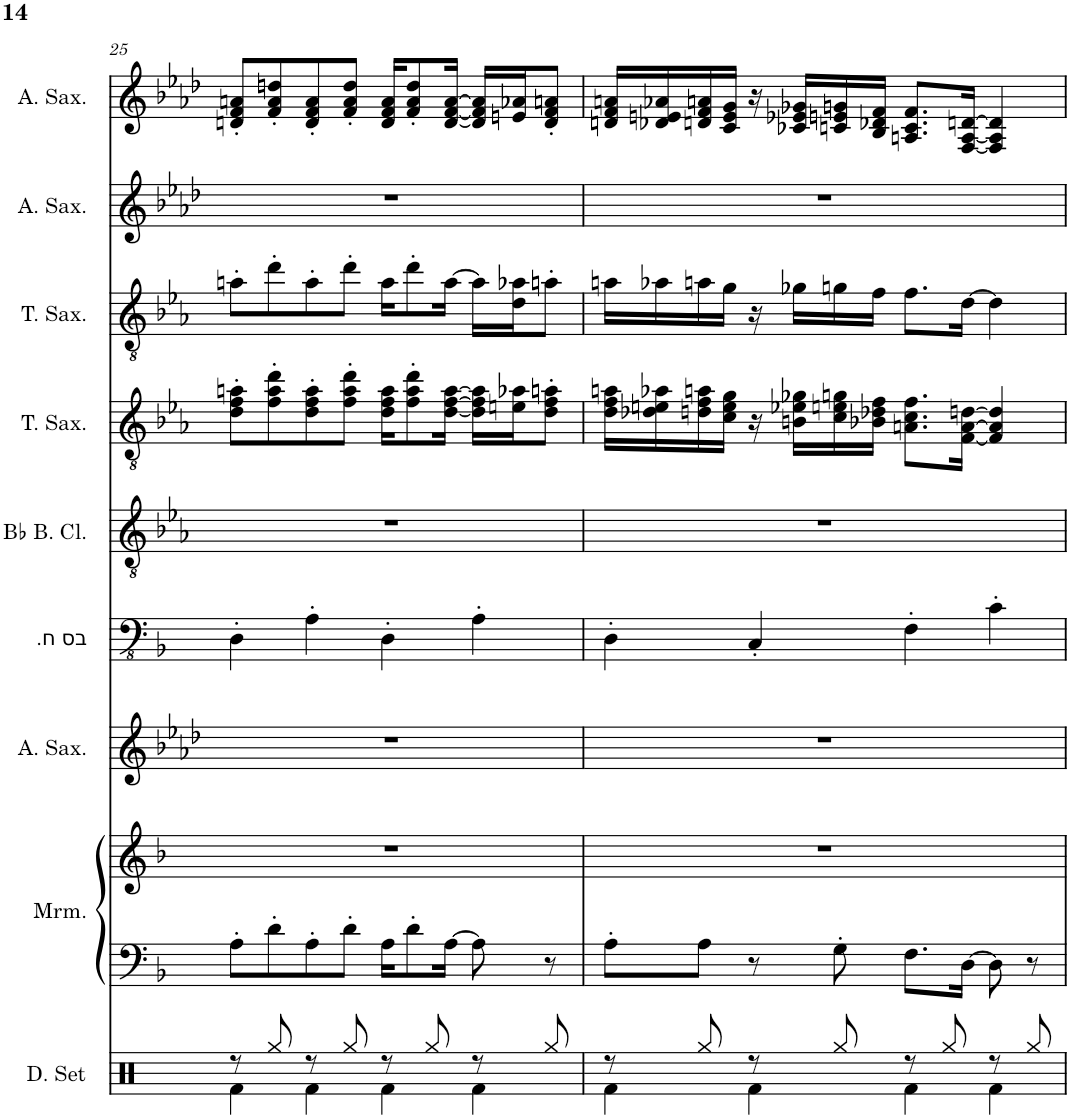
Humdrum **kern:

**kern	**kern	**kern	**kern	**kern	**kern	**kern	**kern	**kern	**kern
*part9	*part8	*part8	*part7	*part6	*part5	*part4	*part3	*part2	*part1
*staff10	*staff9	*staff8	*staff7	*staff6	*staff5	*staff4	*staff3	*staff2	*staff1
*I"מערכת תופים, Drums	*I"מרימבה (חמשה כפולה), Marimba	*	*I"סקסופון אלט, Alto 3	*I"בס חשמלית, finger Bass	*I"Bb Bass Clarinet, Clarinet	*I"סקסופון טנור, Tenor 2	*I"סקסופון טנור, Tenor 2	*I"סקסופון אלט, Alto 2	*I"סקסופון אלט, Alto 1
*	*I'Mrm.	*	*	*	*I'Bb B. Cl.	*	*	*	*
!!LO:PB:g=z
*clefX	*clefF4	*clefG2	*clefG2	*clefFv4	*clefGv2	*clefGv2	*clefGv2	*clefG2	*clefG2
*	*	*	*ITrd5c9	*	*ITrd8c14	*ITrd8c14	*ITrd8c14	*ITrd5c9	*ITrd5c9
*k[]	*k[b-]	*k[b-]	*k[b-e-a-d-]	*k[b-]	*k[b-e-a-]	*k[b-e-a-]	*k[b-e-a-]	*k[b-e-a-d-]	*k[b-e-a-d-]
*M4/4	*M4/4	*M4/4	*M4/4	*M4/4	*M4/4	*M4/4	*M4/4	*M4/4	*M4/4
=25	=25	=25	=25	=25	=25	=25	=25	=25	=25
*^	*	*	*	*	*	*	*	*	*
8r	4Rf\	8A'\L	1r	1r	4DD'\	1r	8d\' 8f\' 8an\'L	8an'\L	1r	8dn/' 8f/' 8an/'L
8Rgg/	.	8d'\	.	.	.	.	8f\' 8a\' 8dd\'	8dd'\	.	8f/' 8a/' 8ddn/'
8r	4Rf\	8A'\	.	.	4AA'\	.	8d\' 8f\' 8a\'	8a'\	.	8d/' 8f/' 8a/'
8Rgg/	.	8d'\J	.	.	.	.	8f\' 8a\' 8dd\'J	8dd'\J	.	8f/' 8a/' 8dd/'J
8r	4Rf\	16A\KL	.	.	4DD'\	.	16d\ 16f\ 16a\KL	16a\KL	.	16d/ 16f/ 16a/KL
.	.	8d'\	.	.	.	.	8f\' 8a\' 8dd\'	8dd'\	.	8f/' 8a/' 8dd/'
8Rgg/	.	.	.	.	.	.	.	.	.	.
.	.	[16A\Jk	.	.	.	.	[16d\ [16f\ [16a\Jk	[16a\Jk	.	[16d/ [16f/ [16a/Jk
8r	4Rf\	8A\]	.	.	4AA'\	.	16d\] 16f\] 16a\]LL	16a\LL]	.	16d/] 16f/] 16a/]LL
.	.	.	.	.	.	.	16en\ 16a-X\J	16d\ 16a-X\J	.	16en/ 16a-X/J
8Rgg/	.	8r	.	.	.	.	8d\' 8f\' 8an\'J	8an'\J	.	8d/' 8f/' 8an/'J
=26	=26	=26	=26	=26	=26	=26	=26	=26	=26	=26
8r	4Rf\	8A'\L	1r	1r	4DD'\	1r	16d\ 16f\ 16an\LL	16an\LL	1r	16dn/ 16f/ 16an/LL
.	.	.	.	.	.	.	16d-X\ 16en\ 16a-X\	16a-X\	.	16d-X/ 16en/ 16a-X/
8Rgg/	.	8A\J	.	.	.	.	16dn\ 16f\ 16an\	16an\	.	16dn/ 16f/ 16an/
.	.	.	.	.	.	.	16c\ 16e\ 16g\JJ	16g\JJ	.	16c/ 16e/ 16g/JJ
8r	4Rf\	8r	.	.	4CC'/	.	16r	16r	.	16r
.	.	.	.	.	.	.	16Bn\ 16e-X\ 16g-X\LL	16g-X\LL	.	16c-X/ 16e-X/ 16g-X/LL
8Rgg/	.	8G'\	.	.	.	.	16c\ 16en\ 16gn\	16gn\	.	16cn/ 16en/ 16gn/
.	.	.	.	.	.	.	16B-X\ 16d-X\ 16f\JJ	16f\JJ	.	16B-/ 16d-X/ 16f/JJ
8r	4Rf\	8.F\L	.	.	4FF'\	.	8.An\ 8.c\ 8.f\L	8.f\L	.	8.An/ 8.c/ 8.f/L
8Rgg/	.	.	.	.	.	.	.	.	.	.
.	.	[16D\Jk	.	.	.	.	[16F\ [16A\ [16dn\Jk	[16d\Jk	.	[16F/ [16A/ [16dn/Jk
8r	4Rf\	8D\]	.	.	4C'\	.	4F/] 4A/] 4d/]	4d\]	.	4F/] 4A/] 4d/]
8Rgg/	.	8r	.	.	.	.	.	.	.	.
*v	*v	*	*	*	*	*	*	*	*	*
=	=	=	=	=	=	=	=	=	=
*-	*-	*-	*-	*-	*-	*-	*-	*-	*-
